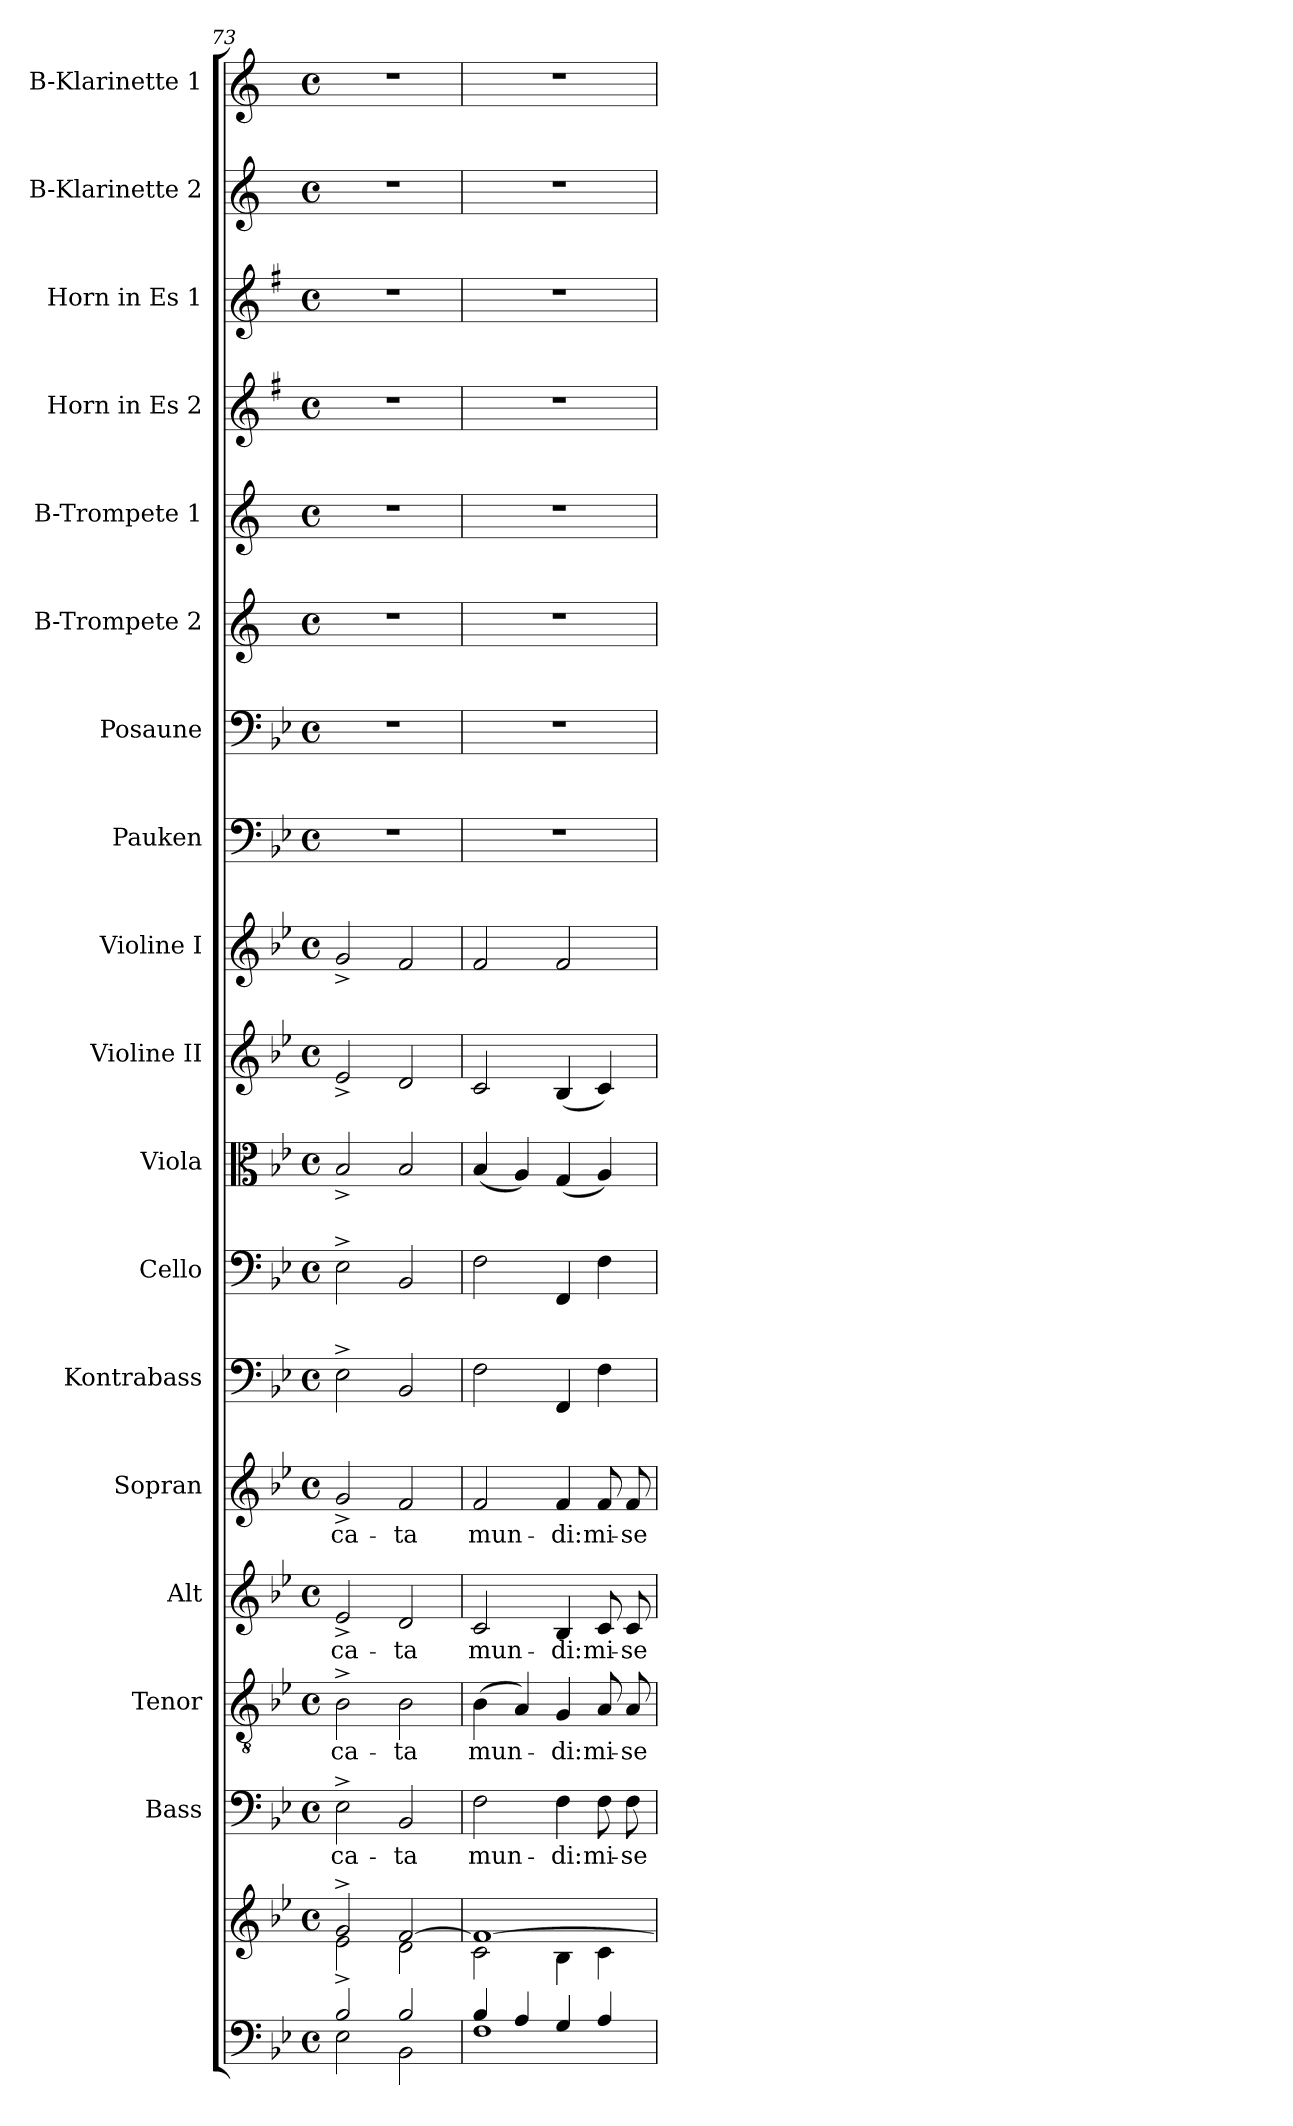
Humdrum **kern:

**kern	**kern	**kern	**text	**kern	**text	**kern	**text	**kern	**text	**kern	**kern	**kern	**kern	**kern	**kern	**kern	**kern	**kern	**kern	**kern	**kern	**kern
*part18	*part18	*part17	*part17	*part16	*part16	*part15	*part15	*part14	*part14	*part13	*part12	*part11	*part10	*part9	*part8	*part7	*part6	*part5	*part4	*part3	*part2	*part1
*staff19	*staff18	*staff17	*staff17	*staff16	*staff16	*staff15	*staff15	*staff14	*staff14	*staff13	*staff12	*staff11	*staff10	*staff9	*staff8	*staff7	*staff6	*staff5	*staff4	*staff3	*staff2	*staff1
*	*	*I"Bass	*	*I"Tenor	*	*I"Alt	*	*I"Sopran	*	*I"Kontrabass	*I"Cello	*I"Viola	*I"Violine II	*I"Violine I	*I"Pauken	*I"Posaune	*I"B-Trompete 2	*I"B-Trompete 1	*I"Horn in Es 2	*I"Horn in Es 1	*I"B-Klarinette 2	*I"B-Klarinette 1
*	*	*I'B.	*	*I'T.	*	*I'A.	*	*I'S.	*	*I'Kb.	*	*I'Vla.	*I'Vl. II	*I'Vl. I	*I'Pk.	*I'Pos.	*I'B Trp. 2	*I'B Trp. 1	*	*	*I'B Kl. 2	*I'B Kl. 1
*clefF4	*clefG2	*clefF4	*	*clefGv2	*	*clefG2	*	*clefG2	*	*clefF4	*clefF4	*clefC3	*clefG2	*clefG2	*clefF4	*clefF4	*clefG2	*clefG2	*clefG2	*clefG2	*clefG2	*clefG2
*	*	*	*	*	*	*	*	*	*	*ITrd7c12	*	*	*	*	*	*	*ITrd1c2	*ITrd1c2	*ITrd5c9	*ITrd5c9	*ITrd1c2	*ITrd1c2
*k[b-e-]	*k[b-e-]	*k[b-e-]	*	*k[b-e-]	*	*k[b-e-]	*	*k[b-e-]	*	*k[b-e-]	*k[b-e-]	*k[b-e-]	*k[b-e-]	*k[b-e-]	*k[b-e-]	*k[b-e-]	*k[b-e-]	*k[b-e-]	*k[b-e-]	*k[b-e-]	*k[b-e-]	*k[b-e-]
*B-:	*B-:	*B-:	*	*B-:	*	*B-:	*	*B-:	*	*B-:	*B-:	*B-:	*B-:	*B-:	*B-:	*B-:	*B-:	*B-:	*B-:	*B-:	*B-:	*B-:
*M4/4	*M4/4	*M4/4	*	*M4/4	*	*M4/4	*	*M4/4	*	*M4/4	*M4/4	*M4/4	*M4/4	*M4/4	*M4/4	*M4/4	*M4/4	*M4/4	*M4/4	*M4/4	*M4/4	*M4/4
*met(c)	*met(c)	*met(c)	*	*met(c)	*	*met(c)	*	*met(c)	*	*met(c)	*met(c)	*met(c)	*met(c)	*met(c)	*met(c)	*met(c)	*met(c)	*met(c)	*met(c)	*met(c)	*met(c)	*met(c)
=73	=73	=73	=73	=73	=73	=73	=73	=73	=73	=73	=73	=73	=73	=73	=73	=73	=73	=73	=73	=73	=73	=73
*^	*^	*	*	*	*	*	*	*	*	*	*	*	*	*	*	*	*	*	*	*	*	*
!	!	!	!	!	!LO:LY:b	!	!LO:LY:b	!	!LO:LY:b	!	!LO:LY:b	!	!	!	!	!	!	!	!	!	!	!	!	!
2B-^</	2E-\	2g^>/	2e-\	2E-^>\	-ca-	2B-^>\	-ca-	2e-^>/	-ca-	2g^>/	-ca-	2EE-^>\	2E-^>\	2B-^</	2e-^</	2g^</	1r	1r	1r	1r	1r	1r	1r	1r
!	!	!	!	!	!LO:LY:b	!	!LO:LY:b	!	!LO:LY:b	!	!LO:LY:b	!	!	!	!	!	!	!	!	!	!	!	!	!
2B-/	2BB-\	[>2f/	2d\	2BB-/	-ta	2B-\	-ta	2d/	-ta	2f/	-ta	2BBB-/	2BB-/	2B-/	2d/	2f/	.	.	.	.	.	.	.	.
=74	=74	=74	=74	=74	=74	=74	=74	=74	=74	=74	=74	=74	=74	=74	=74	=74	=74	=74	=74	=74	=74	=74	=74	=74
!	!	!	!	!	!LO:LY:b	!	!LO:LY:b	!	!LO:LY:b	!	!LO:LY:b	!	!	!	!	!	!	!	!	!	!	!	!	!
4B-/	1F	1f_	2c\	2F\	mun-	(>4B-\	mun-	2c/	mun-	2f/	mun-	2FF\	2F\	(<4B-/	2c/	2f/	1r	1r	1r	1r	1r	1r	1r	1r
4A/	.	.	.	.	.	4A/)	.	.	.	.	.	.	.	4A/)	.	.	.	.	.	.	.	.	.	.
!	!	!	!	!	!LO:LY:b	!	!LO:LY:b	!	!LO:LY:b	!	!LO:LY:b	!	!	!	!	!	!	!	!	!	!	!	!	!
4G/	.	.	4B-\	4F\	-di:	4G/	-di:	4B-/	-di:	4f/	-di:	4FFF/	4FF/	(<4G/	(<4B-/	2f/	.	.	.	.	.	.	.	.
!	!	!	!	!	!LO:LY:b	!	!LO:LY:b	!	!LO:LY:b	!	!LO:LY:b	!	!	!	!	!	!	!	!	!	!	!	!	!
4A/	.	.	4c\	8F\	mi-	8A/	mi-	8c/	mi-	8f/	mi-	4FF\	4F\	4A/)	4c/)	.	.	.	.	.	.	.	.	.
!	!	!	!	!	!LO:LY:b	!	!LO:LY:b	!	!LO:LY:b	!	!LO:LY:b	!	!	!	!	!	!	!	!	!	!	!	!	!
.	.	.	.	8F\	-se-	8A/	-se-	8c/	-se-	8f/	-se-	.	.	.	.	.	.	.	.	.	.	.	.	.
*v	*v	*	*	*	*	*	*	*	*	*	*	*	*	*	*	*	*	*	*	*	*	*	*	*
*	*v	*v	*	*	*	*	*	*	*	*	*	*	*	*	*	*	*	*	*	*	*	*	*
=	=	=	=	=	=	=	=	=	=	=	=	=	=	=	=	=	=	=	=	=	=	=
*-	*-	*-	*-	*-	*-	*-	*-	*-	*-	*-	*-	*-	*-	*-	*-	*-	*-	*-	*-	*-	*-	*-
